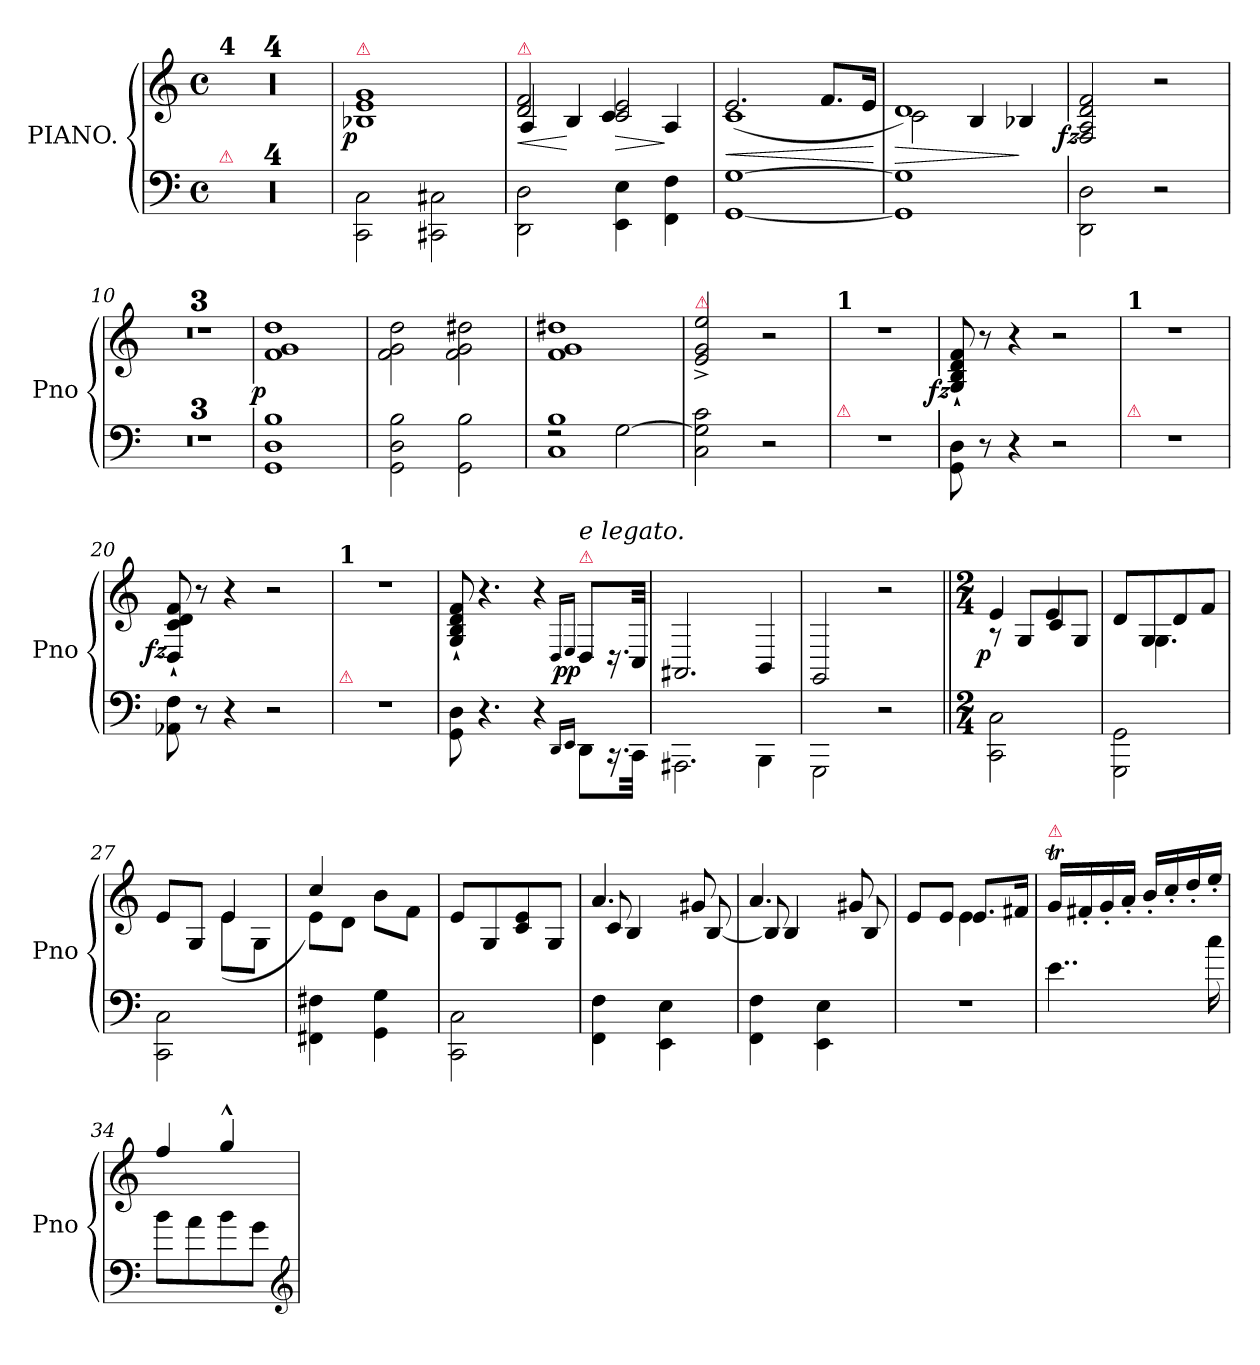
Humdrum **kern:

**kern	**kern	**dynam
*part1	*part1	*part1
*staff2	*staff1	*staff1/2
*I"PIANO.	*	*
*I'Pno	*	*
*clefF4	*clefG2	*
*k[]	*k[]	*
!!LO:TX:omd:t=All|o maestoso.
*M4/4	*M4/4	*
*met(c)	*met(c)	*
=1	=1	=1
!	!LO:TX:a:B:t=4	!
!LO:TX:a:color=crimson:t=⚠	!	!
1rF	1rdd	.
=2	=2	=2
1rF	1rdd	.
=3	=3	=3
1rF	1rdd	.
=4	=4	=4
1rF	1rdd	.
=5	=5	=5
!	!LO:TX:a:i:color=crimson:t=⚠	!
!	!	!LO:DY:rj
2CC\ 2C\	1B-X 1e 1g	p
2CC#X\ 2C#X\	.	.
=6	=6	=6
*	*^	*
!	!LO:TX:a:color=crimson:t=⚠	!	!
2DD\ 2D\	2d 2f	4A/	<
.	.	4B/	[
4EE\ 4E\	2c 2e	4c/	>
4FF\ 4F\	.	4A/	]
=7	=7	=7	=7
[1GG [1G	2.e	(<1c	<
.	8.fL	.	.
.	16eJk	.	.
*	*v	*v	*
.	.	[
=8	=8	=8
*	*^	*
1GG] 1G]	1d)	2c	>
.	.	4B/	.
.	.	4B-X/	]
=9	=9	=9	=9
!	!	!	!LO:DY:rj
*	*v	*v	*
2DD\ 2D\	2F/ 2A/ 2d/ 2f/	fz
2r	2r	.
=10	=10	=10
1rF	1rdd	.
=11	=11	=11
1rF	1rdd	.
=12	=12	=12
1rF	1rdd	.
=13	=13	=13
!	!	!LO:DY:rj
1GG 1D 1B	1f 1g 1dd	p
=14	=14	=14
2GG 2D 2B	2f\ 2g\ 2dd\	.
2GG 2B	2f\ 2g\ 2dd#X\	.
=15	=15	=15
*^	*	*
2rF	1C 1B	1f 1g 1dd#X	.
[2G\	.	.	.
*v	*v	*	*
=16	=16	=16
!	!LO:TX:a:color=crimson:t=⚠	!
2C 2G] 2c	2e^< 2g^< 2ee^<	.
2r	2r	.
=17	=17	=17
!	!LO:TX:a:B:t=1	!
!LO:TX:a:color=crimson:t=⚠	!	!
1rF	1rdd	.
=18	=18	=18
!	!	!LO:DY:rj
8GG\ 8D\	8G`>/ 8B`>/ 8d`>/ 8f`>/	fz
8r	8r	.
4r	4r	.
2r	2r	.
=19	=19	=19
!	!LO:TX:a:B:t=1	!
!LO:TX:a:color=crimson:t=⚠	!	!
1rF	1rdd	.
=20	=20	=20
!	!	!LO:DY:rj
8AA-X\ 8F\	8D`>/ 8c`>/ 8d`>/ 8f`>/	fz
8r	8r	.
4r	4r	.
2r	2r	.
=21	=21	=21
!	!LO:TX:a:B:t=1	!
!LO:TX:a:color=crimson:t=⚠	!	!
1rF	1rdd	.
=22	=22	=22
8GG\ 8D\	8G`>/ 8B`>/ 8d`>/ 8f`>/	.
4.r	4.r	.
4r	4r	.
16qqDD\LL	16qqD/LL	.
16qqEE/JJ	16qqE/JJ	.
!	!LO:TX:a:color=crimson:t=⚠	!
!	!LO:TX:a:i:t=e legato.	!
!	!	!LO:DY:rj
8DD\L	8D/L	pp
16.rCC	16.rD	.
32CC\Jkk	32C/Jkk	.
=23	=23	=23
2.AAA#X\	2.AA#X	.
4BBB\	4BB/	.
=24	=24	=24
2GGG\	2GG/	.
2r	2r	.
=25||	=25||	=25||
*M2/4	*M2/4	*
*	*^	*
!	!	!	!LO:DY:rj
2CC\ 2C\	4e	8rA	p
.	.	8G/L	.
.	4e	8c/	.
.	.	8G/J	.
=26	=26	=26	=26
2GGG\ 2GG\	8dL	8rAyy	.
.	8G/	4.G\	.
.	8d	.	.
.	8fJ	.	.
=27	=27	=27	=27
2CC\ 2C\	8eL	4ryy	.
.	8G/J	.	.
.	4e	(>8e\L	.
.	.	8G\J	.
=28	=28	=28	=28
4FF#X\ 4F#X\	4cc	8eL)	.
.	.	8dJ	.
4GG\ 4G\	4ryy	8b\L	.
.	.	8fJ	.
*	*v	*v	*
=29	=29	=29
2CC\ 2C\	8eL	.
.	8G/	.
.	8c 8e	.
.	8G/J	.
=30	=30	=30
*	*^	*
4FF\ 4F\	4.a	8c/	.
.	.	4B/	.
4EE\ 4E\	.	.	.
.	8g#X	[8B/	.
=31	=31	=31	=31
4FF\ 4F\	4.a	8B/]	.
.	.	4B/	.
4EE\ 4E\	.	.	.
.	8g#X	8B/	.
=32	=32	=32	=32
2rF	8eL	4rffyy	.
.	8eJ	.	.
.	8.eL	4e	.
.	16f#XJk	.	.
*	*v	*v	*
=33	=33	=33
!	!LO:TX:a:i:color=crimson:t=⚠	!
4..e\	16gT/LL	.
.	16f#X'>/	.
.	16g'>/	.
.	16a'>/JJ	.
.	16b'>/LL	.
.	16cc'>/	.
.	16dd'>/	.
16cc\	16ee'>/JJ	.
=34	=34	=34
8b\L	4ff/	.
8a\	.	.
8b\	4gg^^>/	.
8g\J	.	.
*clefG2	*	*
=	=	=
*-	*-	*-
